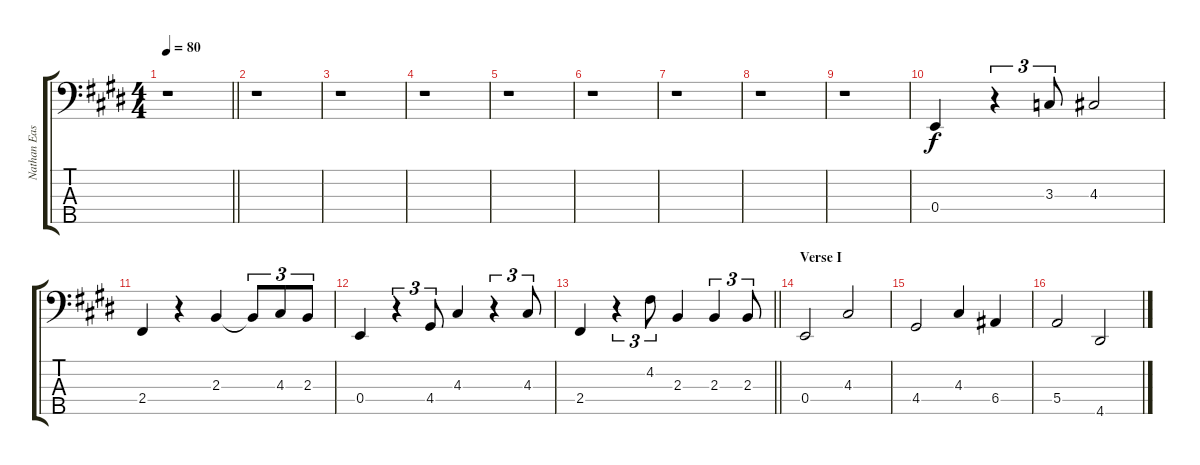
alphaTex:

\track ("Nathan East Bass" "Nathan Eas") {instrument electricbassfinger}
\staff {score tabs}
\tuning (G2 D2 A1 E1 B0) {hide}
\ts (4 4)
\tempo 80
\clef f4
\barLineRight lightlight
\ks e
r.1{dy f instrument electricbassfinger} |
r.1 |
r.1 |
r.1 |
r.1 |
r.1 |
r.1 |
r.1 |
r.1 |
0.4.4 r.4{tu (3 2)} 3.3.8{tu (3 2)} 4.3.2 |
2.4.4 r.4 2.3.4 2.3{t}.8{tu (3 2)} 4.3.8{tu (3 2)} 2.3.8{tu (3 2)} |
0.4.4 r.4{tu (3 2)} 4.4.8{tu (3 2)} 4.3.4 r.4{tu (3 2)} 4.3.8{tu (3 2)} |
\barLineRight lightlight
2.4.4 r.4{tu (3 2)} 4.2.8{tu (3 2)} 2.3.4 2.3.4{tu (3 2)} 2.3.8{tu (3 2)} |
\section ("" "Verse I")
0.4.2 4.3.2 |
4.4.2 4.3.4 6.4.4 |
5.4.2 4.5.2
